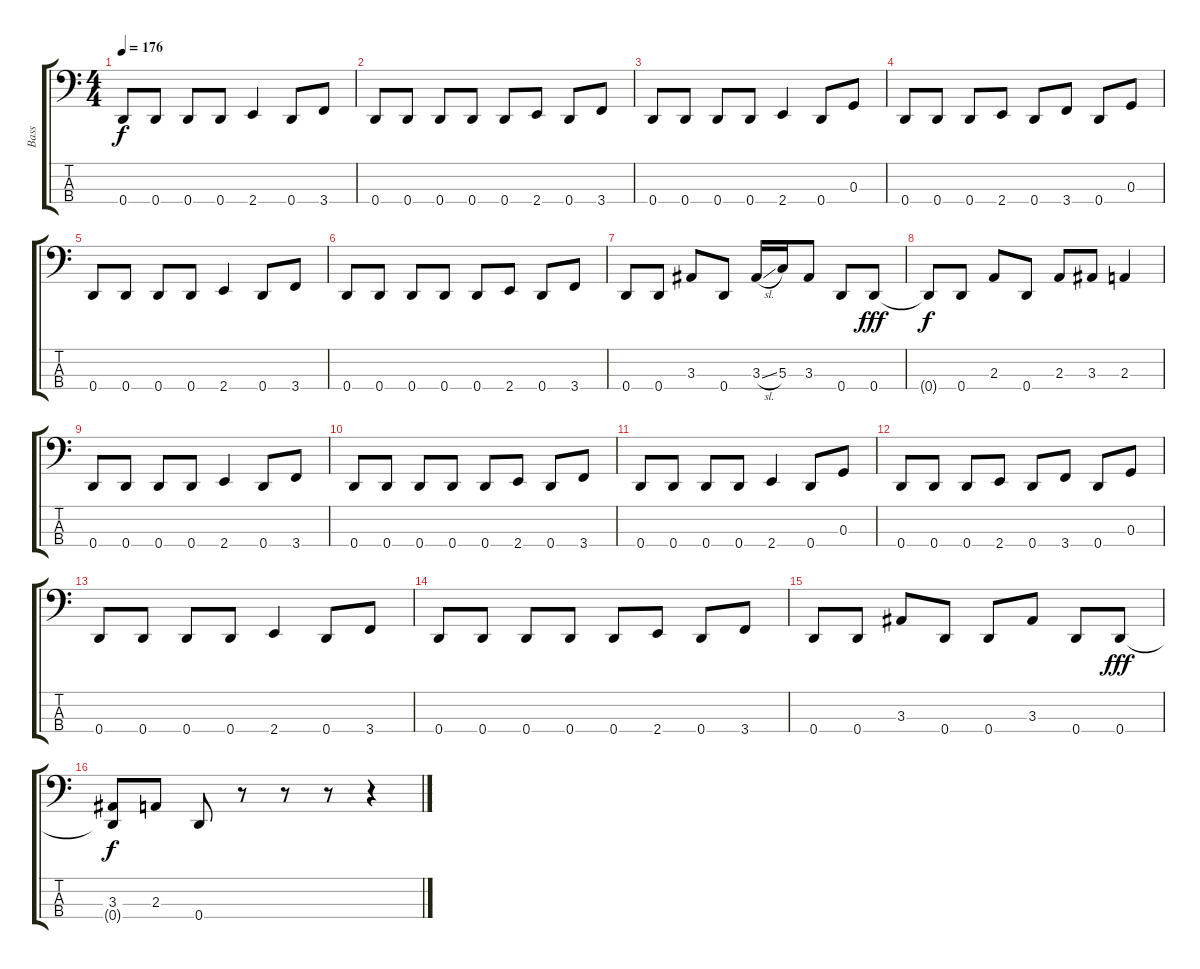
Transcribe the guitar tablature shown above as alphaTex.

\track ("Bass" "Bass") {instrument electricbassfinger}
\staff {score tabs}
\tuning (F2 C2 G1 D1) {hide}
\ts (4 4)
\tempo 176
\clef f4
\ks c
0.4.8{dy f} 0.4.8 0.4.8 0.4.8 2.4.4 0.4.8 3.4.8 |
0.4.8 0.4.8 0.4.8 0.4.8 0.4.8 2.4.8 0.4.8 3.4.8 |
0.4.8 0.4.8 0.4.8 0.4.8 2.4.4 0.4.8 0.3.8 |
0.4.8 0.4.8 0.4.8 2.4.8 0.4.8 3.4.8 0.4.8 0.3.8 |
0.4.8 0.4.8 0.4.8 0.4.8 2.4.4 0.4.8 3.4.8 |
0.4.8 0.4.8 0.4.8 0.4.8 0.4.8 2.4.8 0.4.8 3.4.8 |
0.4.8 0.4.8 3.3.8 0.4.8 3.3{sl}.16 5.3.16 3.3.8 0.4.8 0.4.8{dy fff} |
0.4{t}.8{dy f} 0.4.8 2.3.8 0.4.8 2.3.8 3.3.8 2.3.4 |
0.4.8 0.4.8 0.4.8 0.4.8 2.4.4 0.4.8 3.4.8 |
0.4.8 0.4.8 0.4.8 0.4.8 0.4.8 2.4.8 0.4.8 3.4.8 |
0.4.8 0.4.8 0.4.8 0.4.8 2.4.4 0.4.8 0.3.8 |
0.4.8 0.4.8 0.4.8 2.4.8 0.4.8 3.4.8 0.4.8 0.3.8 |
0.4.8 0.4.8 0.4.8 0.4.8 2.4.4 0.4.8 3.4.8 |
0.4.8 0.4.8 0.4.8 0.4.8 0.4.8 2.4.8 0.4.8 3.4.8 |
0.4.8 0.4.8 3.3.8 0.4.8 0.4.8 3.3.8 0.4.8 0.4.8{dy fff} |
(3.3 0.4{t}).8{dy f} 2.3.8 0.4.8 r.8 r.8 r.8 r.4
